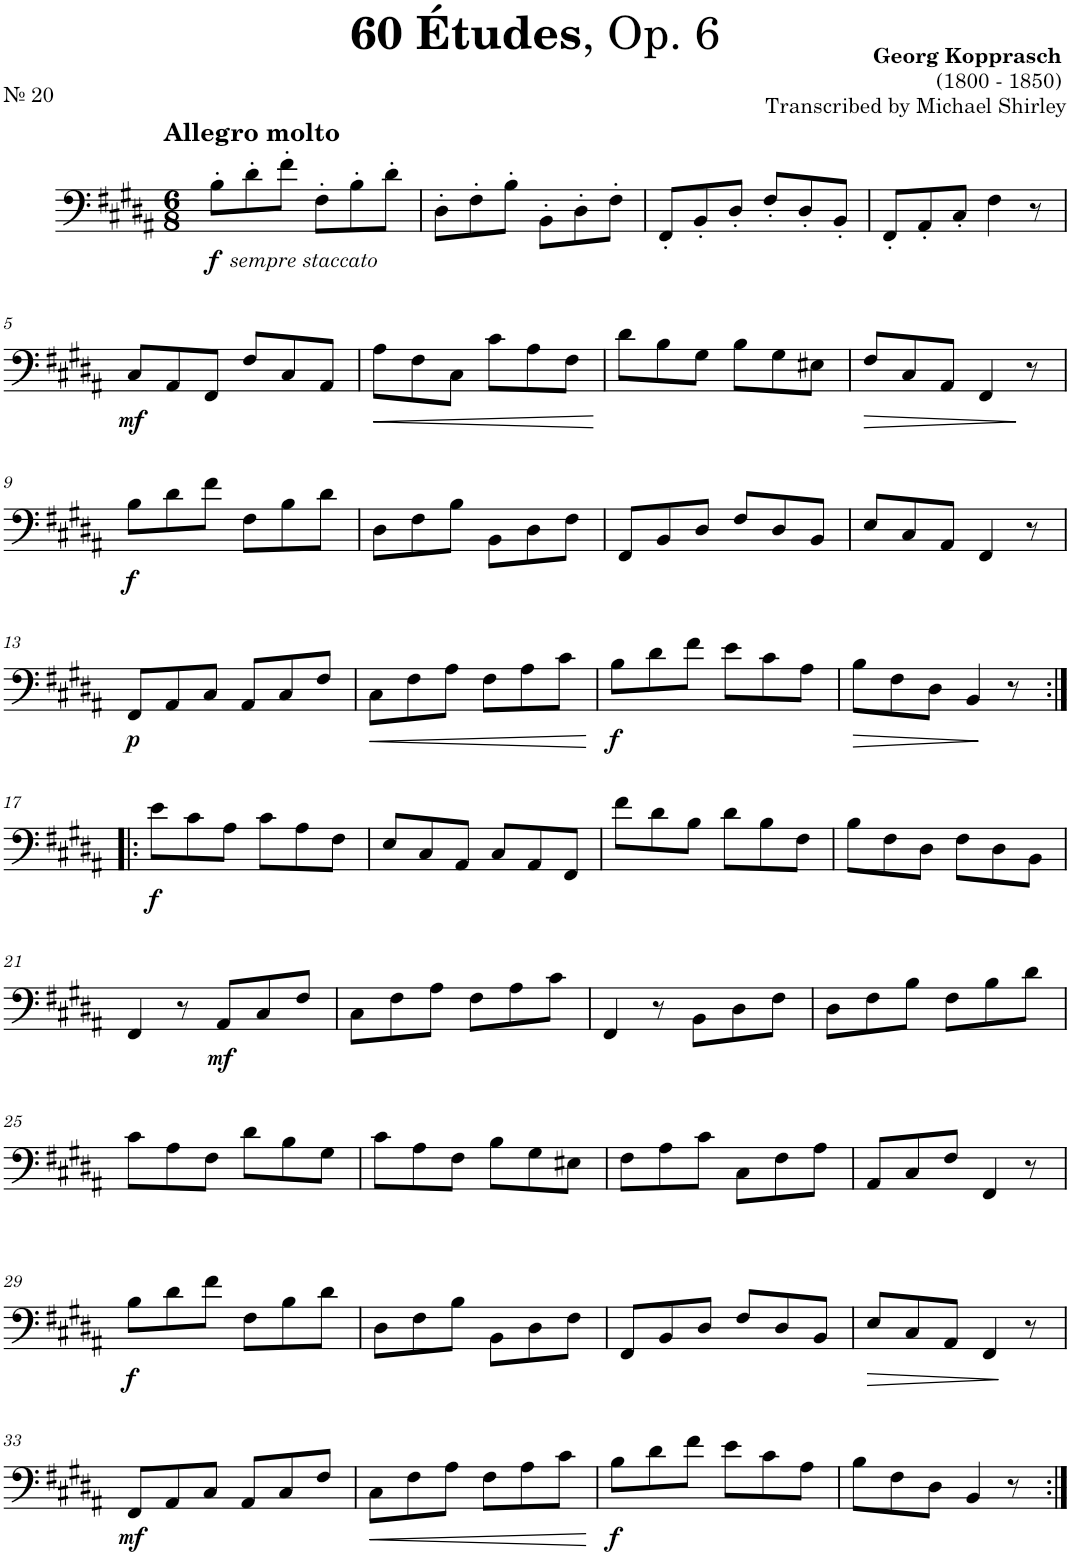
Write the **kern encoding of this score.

**kern	**dynam
*part1	*part1
*staff1	*staff1
*I"Trombone	*
*I'Tbn.	*
*clefF4	*
*k[f#c#g#d#a#]	*
*M6/8	*
=1	=1
!LO:TX:a:B:t=Allegro molto	!
!	!LO:DY:b
8B'\L	f
!LO:TX:b:i:t=sempre staccato	!
8d#'\	.
8f#'\J	.
8F#'\L	.
8B'\	.
8d#'\J	.
=2	=2
8D#'\L	.
8F#'\	.
8B'\J	.
8BB'\L	.
8D#'\	.
8F#'\J	.
=3	=3
8FF#'/L	.
8BB'/	.
8D#'/J	.
8F#'/L	.
8D#'/	.
8BB'/J	.
=4	=4
8FF#'/L	.
8AA#'/	.
8C#'/J	.
4F#\	.
8r	.
!!LO:LB:g=z
=5	=5
!	!LO:DY:b
8C#/L	mf
8AA#/	.
8FF#/J	.
8F#/L	.
8C#/	.
8AA#/J	.
=6	=6
!	!LO:HP:b
8A#\L	<
8F#\	.
8C#\J	.
8c#\L	.
8A#\	.
8F#\J	.
.	[
=7	=7
8d#\L	.
8B\	.
8G#\J	.
8B\L	.
8G#\	.
8E#X\J	.
=8	=8
!	!LO:HP:b
8F#/L	>
8C#/	.
8AA#/J	.
4FF#/	.
8r	]
!!LO:LB:g=z
=9	=9
!	!LO:DY:b
8B\L	f
8d#\	.
8f#\J	.
8F#\L	.
8B\	.
8d#\J	.
=10	=10
8D#\L	.
8F#\	.
8B\J	.
8BB\L	.
8D#\	.
8F#\J	.
=11	=11
8FF#/L	.
8BB/	.
8D#/J	.
8F#/L	.
8D#/	.
8BB/J	.
=12	=12
8E/L	.
8C#/	.
8AA#/J	.
4FF#/	.
8r	.
!!LO:LB:g=z
=13	=13
!	!LO:DY:b
8FF#/L	p
8AA#/	.
8C#/J	.
8AA#/L	.
8C#/	.
8F#/J	.
=14	=14
!	!LO:HP:b
8C#\L	<
8F#\	.
8A#\J	.
8F#\L	.
8A#\	.
8c#\J	.
.	[
=15	=15
!	!LO:DY:b
8B\L	f
8d#\	.
8f#\J	.
8e\L	.
8c#\	.
8A#\J	.
=16	=16
!	!LO:HP:b
8B\L	>
8F#\	.
8D#\J	.
4BB/	.
8r	]
!!LO:LB:g=z
=17:|!|:	=17:|!|:
!	!LO:DY:b
8e\L	f
8c#\	.
8A#\J	.
8c#\L	.
8A#\	.
8F#\J	.
=18	=18
8E/L	.
8C#/	.
8AA#/J	.
8C#/L	.
8AA#/	.
8FF#/J	.
=19	=19
8f#\L	.
8d#\	.
8B\J	.
8d#\L	.
8B\	.
8F#\J	.
=20	=20
8B\L	.
8F#\	.
8D#\J	.
8F#\L	.
8D#\	.
8BB\J	.
!!LO:LB:g=z
=21	=21
4FF#/	.
8r	.
!	!LO:DY:b
8AA#/L	mf
8C#/	.
8F#/J	.
=22	=22
8C#\L	.
8F#\	.
8A#\J	.
8F#\L	.
8A#\	.
8c#\J	.
=23	=23
4FF#/	.
8r	.
8BB\L	.
8D#\	.
8F#\J	.
=24	=24
8D#\L	.
8F#\	.
8B\J	.
8F#\L	.
8B\	.
8d#\J	.
!!LO:LB:g=z
=25	=25
8c#\L	.
8A#\	.
8F#\J	.
8d#\L	.
8B\	.
8G#\J	.
=26	=26
8c#\L	.
8A#\	.
8F#\J	.
8B\L	.
8G#\	.
8E#X\J	.
=27	=27
8F#\L	.
8A#\	.
8c#\J	.
8C#\L	.
8F#\	.
8A#\J	.
=28	=28
8AA#/L	.
8C#/	.
8F#/J	.
4FF#/	.
8r	.
!!LO:LB:g=z
=29	=29
!	!LO:DY:b
8B\L	f
8d#\	.
8f#\J	.
8F#\L	.
8B\	.
8d#\J	.
=30	=30
8D#\L	.
8F#\	.
8B\J	.
8BB\L	.
8D#\	.
8F#\J	.
=31	=31
8FF#/L	.
8BB/	.
8D#/J	.
8F#/L	.
8D#/	.
8BB/J	.
=32	=32
!	!LO:HP:b
8E/L	>
8C#/	.
8AA#/J	.
4FF#/	.
8r	]
!!LO:LB:g=z
=33	=33
!	!LO:DY:b
8FF#/L	mf
8AA#/	.
8C#/J	.
8AA#/L	.
8C#/	.
8F#/J	.
=34	=34
!	!LO:HP:b
8C#\L	<
8F#\	.
8A#\J	.
8F#\L	.
8A#\	.
8c#\J	.
.	[
=35	=35
!	!LO:DY:b
8B\L	f
8d#\	.
8f#\J	.
8e\L	.
8c#\	.
8A#\J	.
=36	=36
8B\L	.
8F#\	.
8D#\J	.
4BB/	.
8r	.
=:|!	=:|!
*-	*-
